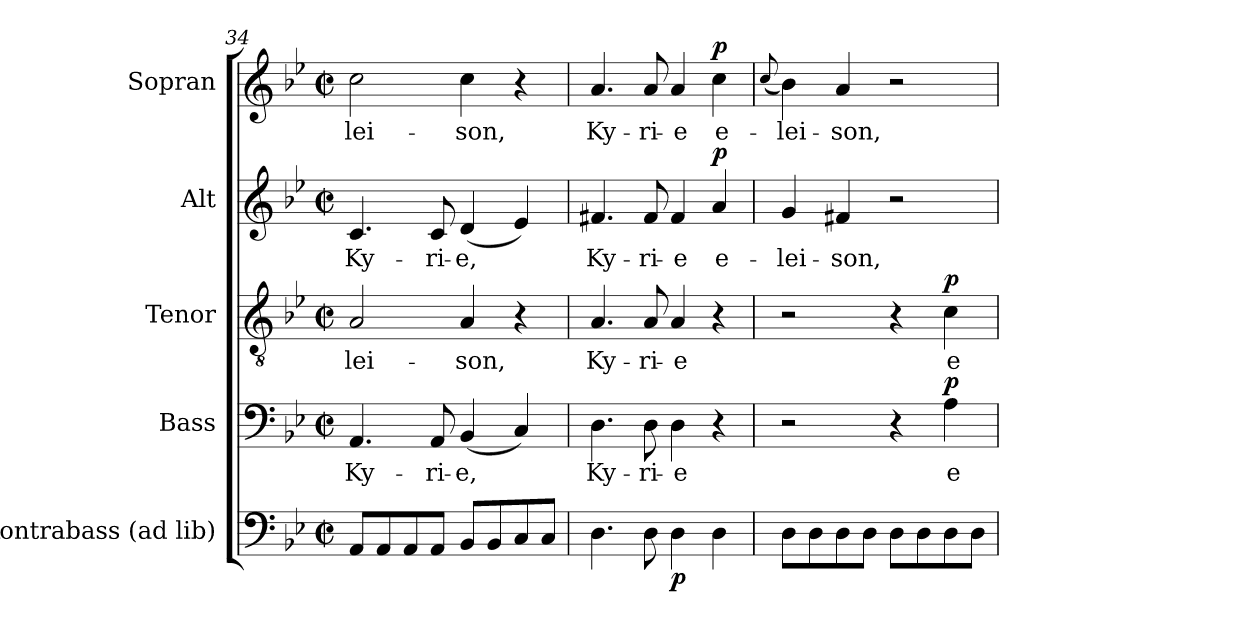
**kern	**dynam	**kern	**text	**dynam	**kern	**text	**dynam	**kern	**text	**dynam	**kern	**text	**dynam
*part5	*part5	*part4	*part4	*part4	*part3	*part3	*part3	*part2	*part2	*part2	*part1	*part1	*part1
*staff5	*staff5	*staff4	*staff4	*staff4	*staff3	*staff3	*staff3	*staff2	*staff2	*staff2	*staff1	*staff1	*staff1
*I"Kontrabass (ad lib)	*	*I"Bass	*	*	*I"Tenor	*	*	*I"Alt	*	*	*I"Sopran	*	*
*I'Kb.	*	*I'B.	*	*	*I'T.	*	*	*I'A.	*	*	*I'S.	*	*
!!LO:LB:g=z
*clefF4	*	*clefF4	*	*	*clefGv2	*	*	*clefG2	*	*	*clefG2	*	*
*ITrd7c12	*	*	*	*	*	*	*	*	*	*	*	*	*
*k[b-e-]	*	*k[b-e-]	*	*	*k[b-e-]	*	*	*k[b-e-]	*	*	*k[b-e-]	*	*
*B-:	*	*B-:	*	*	*B-:	*	*	*B-:	*	*	*B-:	*	*
*M2/2	*	*M2/2	*	*	*M2/2	*	*	*M2/2	*	*	*M2/2	*	*
*met(c|)	*	*met(c|)	*	*	*met(c|)	*	*	*met(c|)	*	*	*met(c|)	*	*
=34	=34	=34	=34	=34	=34	=34	=34	=34	=34	=34	=34	=34	=34
!	!	!	!LO:LY:b	!	!	!LO:LY:b	!	!	!LO:LY:b	!	!	!LO:LY:b	!
8AAA/L	.	4.AA/	Ky-	.	2A/	-lei-	.	4.c/	Ky-	.	2cc\	-lei-	.
8AAA/	.	.	.	.	.	.	.	.	.	.	.	.	.
8AAA/	.	.	.	.	.	.	.	.	.	.	.	.	.
!	!	!	!LO:LY:b	!	!	!	!	!	!LO:LY:b	!	!	!	!
8AAA/J	.	8AA/	-ri-	.	.	.	.	8c/	-ri-	.	.	.	.
!	!	!	!LO:LY:b	!	!	!LO:LY:b	!	!	!LO:LY:b	!	!	!LO:LY:b	!
8BBB-/L	.	(<4BB-/	-e,	.	4A/	-son,	.	(<4d/	-e,	.	4cc\	-son,	.
8BBB-/	.	.	.	.	.	.	.	.	.	.	.	.	.
8CC/	.	4C/)	.	.	4r	.	.	4e-/)	.	.	4r	.	.
8CC/J	.	.	.	.	.	.	.	.	.	.	.	.	.
=35	=35	=35	=35	=35	=35	=35	=35	=35	=35	=35	=35	=35	=35
!	!	!	!LO:LY:b	!	!	!LO:LY:b	!	!	!LO:LY:b	!	!	!LO:LY:b	!
4.DD\	.	4.D\	Ky-	.	4.A/	Ky-	.	4.f#X/	Ky-	.	4.a/	Ky-	.
!	!	!	!LO:LY:b	!	!	!LO:LY:b	!	!	!LO:LY:b	!	!	!LO:LY:b	!
8DD\	.	8D\	-ri-	.	8A/	-ri-	.	8f#/	-ri-	.	8a/	-ri-	.
!	!LO:DY:b	!	!LO:LY:b	!	!	!LO:LY:b	!	!	!LO:LY:b	!	!	!LO:LY:b	!
4DD\	p	4D\	-e	.	4A/	-e	.	4f#/	-e	.	4a/	-e	.
!	!	!	!	!	!	!	!	!	!LO:LY:b	!LO:DY:a	!	!LO:LY:b	!LO:DY:a
4DD\	.	4r	.	.	4r	.	.	4a/	e-	p	4cc\	e-	p
=36	=36	=36	=36	=36	=36	=36	=36	=36	=36	=36	=36	=36	=36
.	.	.	.	.	.	.	.	.	.	.	(<8qqcc/	.	.
!	!	!	!	!	!	!	!	!	!LO:LY:b	!	!	!LO:LY:b	!
8DD\L	.	2r	.	.	2r	.	.	4g/	-lei-	.	4b-\)	-lei-	.
8DD\	.	.	.	.	.	.	.	.	.	.	.	.	.
!	!	!	!	!	!	!	!	!	!LO:LY:b	!	!	!LO:LY:b	!
8DD\	.	.	.	.	.	.	.	4f#X/	-son,	.	4a/	-son,	.
8DD\J	.	.	.	.	.	.	.	.	.	.	.	.	.
8DD\L	.	4r	.	.	4r	.	.	2r	.	.	2r	.	.
8DD\	.	.	.	.	.	.	.	.	.	.	.	.	.
!	!	!	!LO:LY:b	!LO:DY:a	!	!LO:LY:b	!LO:DY:a	!	!	!	!	!	!
8DD\	.	4A\	e-	p	4c\	e-	p	.	.	.	.	.	.
8DD\J	.	.	.	.	.	.	.	.	.	.	.	.	.
=	=	=	=	=	=	=	=	=	=	=	=	=	=
*-	*-	*-	*-	*-	*-	*-	*-	*-	*-	*-	*-	*-	*-
